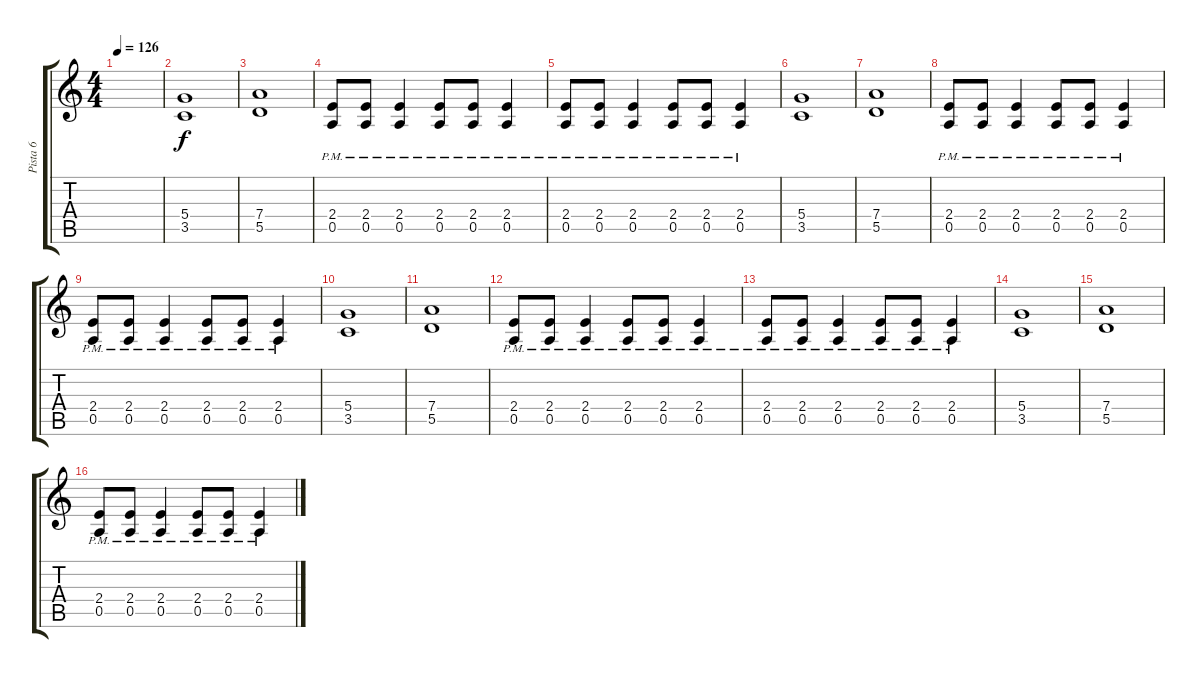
\track ("Pista 6" "Pista 6") {instrument distortionguitar}
\staff {score tabs}
\tuning (E4 B3 G3 D3 A2 E2) {hide}
\ts (4 4)
\tempo 126
\clef g2
\ks c
|
(5.4 3.5).1 |
(7.4 5.5).1 |
(2.4{pm} 0.5{pm}).8 (2.4{pm} 0.5{pm}).8 (2.4{pm} 0.5{pm}).4 (2.4{pm} 0.5{pm}).8 (2.4{pm} 0.5{pm}).8 (2.4{pm} 0.5{pm}).4 |
(2.4{pm} 0.5{pm}).8 (2.4{pm} 0.5{pm}).8 (2.4{pm} 0.5{pm}).4 (2.4{pm} 0.5{pm}).8 (2.4{pm} 0.5{pm}).8 (2.4{pm} 0.5{pm}).4 |
(5.4 3.5).1 |
(7.4 5.5).1 |
(2.4{pm} 0.5{pm}).8 (2.4{pm} 0.5{pm}).8 (2.4{pm} 0.5{pm}).4 (2.4{pm} 0.5{pm}).8 (2.4{pm} 0.5{pm}).8 (2.4{pm} 0.5{pm}).4 |
(2.4{pm} 0.5{pm}).8 (2.4{pm} 0.5{pm}).8 (2.4{pm} 0.5{pm}).4 (2.4{pm} 0.5{pm}).8 (2.4{pm} 0.5{pm}).8 (2.4{pm} 0.5{pm}).4 |
(5.4 3.5).1 |
(7.4 5.5).1 |
(2.4{pm} 0.5{pm}).8 (2.4{pm} 0.5{pm}).8 (2.4{pm} 0.5{pm}).4 (2.4{pm} 0.5{pm}).8 (2.4{pm} 0.5{pm}).8 (2.4{pm} 0.5{pm}).4 |
(2.4{pm} 0.5{pm}).8 (2.4{pm} 0.5{pm}).8 (2.4{pm} 0.5{pm}).4 (2.4{pm} 0.5{pm}).8 (2.4{pm} 0.5{pm}).8 (2.4{pm} 0.5{pm}).4 |
(5.4 3.5).1 |
(7.4 5.5).1 |
(2.4{pm} 0.5{pm}).8 (2.4{pm} 0.5{pm}).8 (2.4{pm} 0.5{pm}).4 (2.4{pm} 0.5{pm}).8 (2.4{pm} 0.5{pm}).8 (2.4{pm} 0.5{pm}).4
